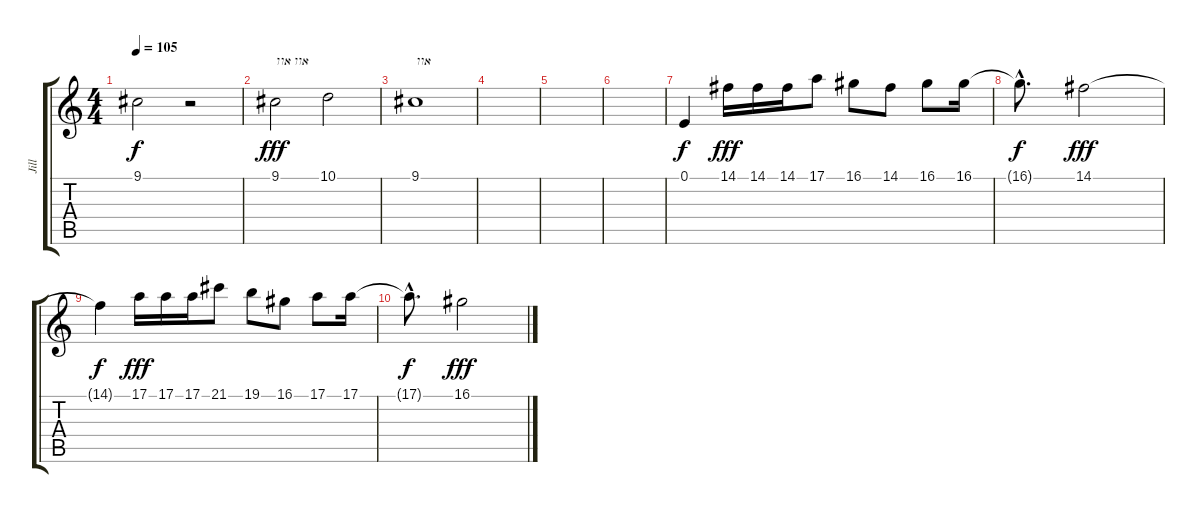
\track ("Jill" "Jill") {instrument voiceoohs}
\staff {score tabs}
\tuning (E4 B3 G3 D3 A2 E2) {hide}
\ts (4 4)
\tempo 105
\clef g2
\ks c
9.1{t}.2{dy f} r.2 |
9.1.2{txt "אוו אוו" dy fff} 10.1.2 |
9.1.1{txt "אוו"} |
|
|
|
0.1.4{dy f} 14.1.16{dy fff} 14.1.16 14.1.16 17.1.8 16.1.8 14.1.8 16.1.8 16.1.16 |
16.1{hac t}.8{d dy f} 14.1.2{dy fff} |
14.1{t}.4{dy f} 17.1.16{dy fff} 17.1.16 17.1.16 21.1.8 19.1.8 16.1.8 17.1.8 17.1.16 |
17.1{hac t}.8{d dy f} 16.1.2{dy fff}
